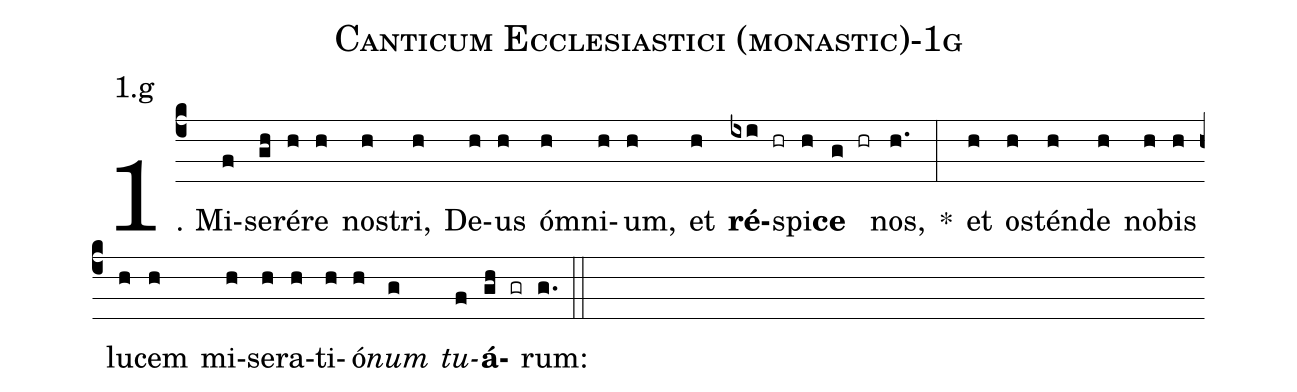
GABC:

name: Canticum Ecclesiastici (monastic)-1g;
annotation: 1.g;
%%
(c4)1. Mi(f)se(gh)ré(h)re(h) nos(h)tri,(h) De(h)us(h) óm(h)ni(h)um,(h) et(h) <b>ré</b>(ixi hr)spi(h)<b>ce</b>(g hr) nos,(h.) *(:) et(h) os(h)tén(h)de(h) no(h)bis(h) lu(h)cem(h) mi(h)se(h)ra(h)ti(h)ó(h)<i>num</i>(g) <i>tu</i>(f)<b>á</b>(gh gr)rum:(g.) (::)
